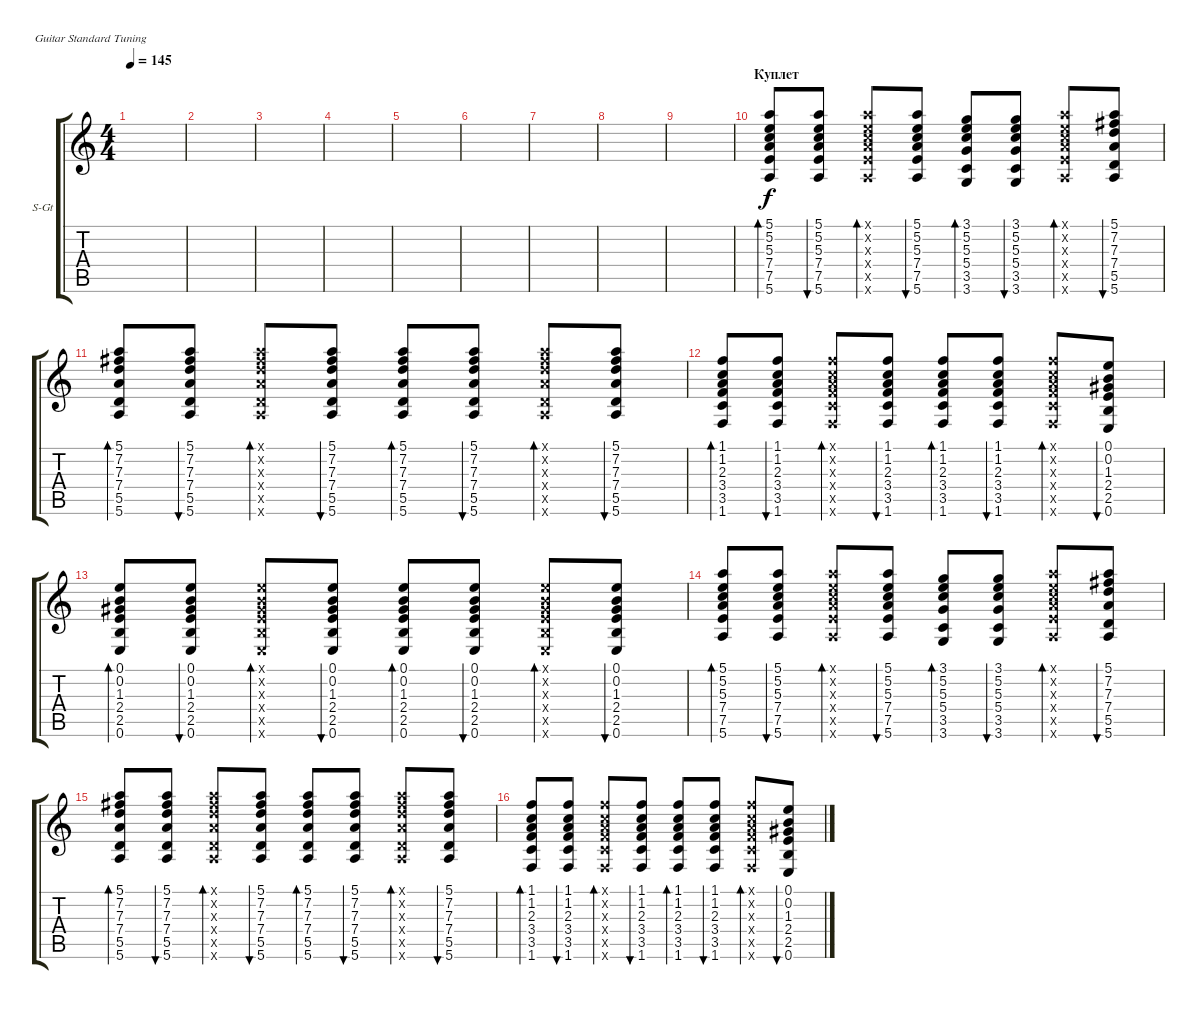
\defaultSystemsLayout 4
\bracketExtendMode groupsimilarinstruments
\firstSystemTrackNameOrientation horizontal
\otherSystemsTrackNameOrientation horizontal
\track ("В. Бутусов (гитара)" "S-Gt") {instrument acousticguitarsteel}
\staff {score tabs}
\tuning (E4 B3 G3 D3 A2 E2)
\ts (4 4)
\tempo 145
\clef g2
\scale
0.487395
\ks c
|
\scale
0.256303 |
\scale
0.256303 |
\scale
0.333333 |
\scale
0.333333 |
\scale
0.333333 |
\scale
0.333333 |
\scale
0.333333 |
\scale
0.333333 |
\section ("" "Куплет")
\scale
0.333333 (5.6 7.5 7.4 5.3 5.2 5.1).8{bd 46} (5.6 7.5 7.4 5.3 5.2 5.1).8{bu 45} (5.6{x} 7.5{x} 7.4{x} 5.3{x} 5.2{x} 5.1{x}).8{bd 44} (5.6 7.5 7.4 5.3 5.2 5.1).8{bu 44} (3.6 3.5 5.4 5.3 5.2 3.1).8{bd 46} (3.6 3.5 5.4 5.3 5.2 3.1).8{bu 45} (5.6{x} 7.5{x} 7.4{x} 5.3{x} 5.2{x} 5.1{x}).8{bd 44} (5.6 5.5 7.4 7.3 7.2 5.1).8{bu 45} |
\scale
0.333333 (5.6 5.5 7.4 7.3 7.2 5.1).8{bd 44} (5.6 5.5 7.4 7.3 7.2 5.1).8{bu 45} (5.6{x} 5.5{x} 7.4{x} 7.3{x} 7.2{x} 5.1{x}).8{bd 44} (5.6 5.5 7.4 7.3 7.2 5.1).8{bu 45} (5.6 5.5 7.4 7.3 7.2 5.1).8{bd 44} (5.6 5.5 7.4 7.3 7.2 5.1).8{bu 45} (5.6{x} 5.5{x} 7.4{x} 7.3{x} 7.2{x} 5.1{x}).8{bd 44} (5.6 5.5 7.4 7.3 7.2 5.1).8{bu 45} |
\scale
0.333333 (1.6 3.5 3.4 2.3 1.2 1.1).8{bd 44} (1.6 3.5 3.4 2.3 1.2 1.1).8{bu 45} (1.6{x} 3.5{x} 3.4{x} 2.3{x} 1.2{x} 1.1{x}).8{bd 44} (1.6 3.5 3.4 2.3 1.2 1.1).8{bu 45} (1.6 3.5 3.4 2.3 1.2 1.1).8{bd 44} (1.6 3.5 3.4 2.3 1.2 1.1).8{bu 44} (1.6{x} 3.5{x} 3.4{x} 2.3{x} 1.2{x} 1.1{x}).8{bd 44} (0.6 2.5 2.4 1.3 0.2 0.1).8{bu 44} |
\scale
0.333333 (0.6 2.5 2.4 1.3 0.2 0.1).8{bd 44} (0.6 2.5 2.4 1.3 0.2 0.1).8{bu 44} (0.6{x} 2.5{x} 2.4{x} 1.3{x} 0.2{x} 0.1{x}).8{bd 44} (0.6 2.5 2.4 1.3 0.2 0.1).8{bu 44} (0.6 2.5 2.4 1.3 0.2 0.1).8{bd 44} (0.6 2.5 2.4 1.3 0.2 0.1).8{bu 44} (0.6{x} 2.5{x} 2.4{x} 1.3{x} 0.2{x} 0.1{x}).8{bd 44} (0.6 2.5 2.4 1.3 0.2 0.1).8{bu 44} |
\scale
0.333333 (5.6 7.5 7.4 5.3 5.2 5.1).8{bd 46} (5.6 7.5 7.4 5.3 5.2 5.1).8{bu 45} (5.6{x} 7.5{x} 7.4{x} 5.3{x} 5.2{x} 5.1{x}).8{bd 44} (5.6 7.5 7.4 5.3 5.2 5.1).8{bu 44} (3.6 3.5 5.4 5.3 5.2 3.1).8{bd 46} (3.6 3.5 5.4 5.3 5.2 3.1).8{bu 45} (5.6{x} 7.5{x} 7.4{x} 5.3{x} 5.2{x} 5.1{x}).8{bd 44} (5.6 5.5 7.4 7.3 7.2 5.1).8{bu 45} |
\scale
0.333333 (5.6 5.5 7.4 7.3 7.2 5.1).8{bd 44} (5.6 5.5 7.4 7.3 7.2 5.1).8{bu 45} (5.6{x} 5.5{x} 7.4{x} 7.3{x} 7.2{x} 5.1{x}).8{bd 44} (5.6 5.5 7.4 7.3 7.2 5.1).8{bu 45} (5.6 5.5 7.4 7.3 7.2 5.1).8{bd 44} (5.6 5.5 7.4 7.3 7.2 5.1).8{bu 45} (5.6{x} 5.5{x} 7.4{x} 7.3{x} 7.2{x} 5.1{x}).8{bd 44} (5.6 5.5 7.4 7.3 7.2 5.1).8{bu 45} |
(1.6 3.5 3.4 2.3 1.2 1.1).8{bd 44} (1.6 3.5 3.4 2.3 1.2 1.1).8{bu 45} (1.6{x} 3.5{x} 3.4{x} 2.3{x} 1.2{x} 1.1{x}).8{bd 44} (1.6 3.5 3.4 2.3 1.2 1.1).8{bu 45} (1.6 3.5 3.4 2.3 1.2 1.1).8{bd 44} (1.6 3.5 3.4 2.3 1.2 1.1).8{bu 44} (1.6{x} 3.5{x} 3.4{x} 2.3{x} 1.2{x} 1.1{x}).8{bd 44} (0.6 2.5 2.4 1.3 0.2 0.1).8{bu 44}
